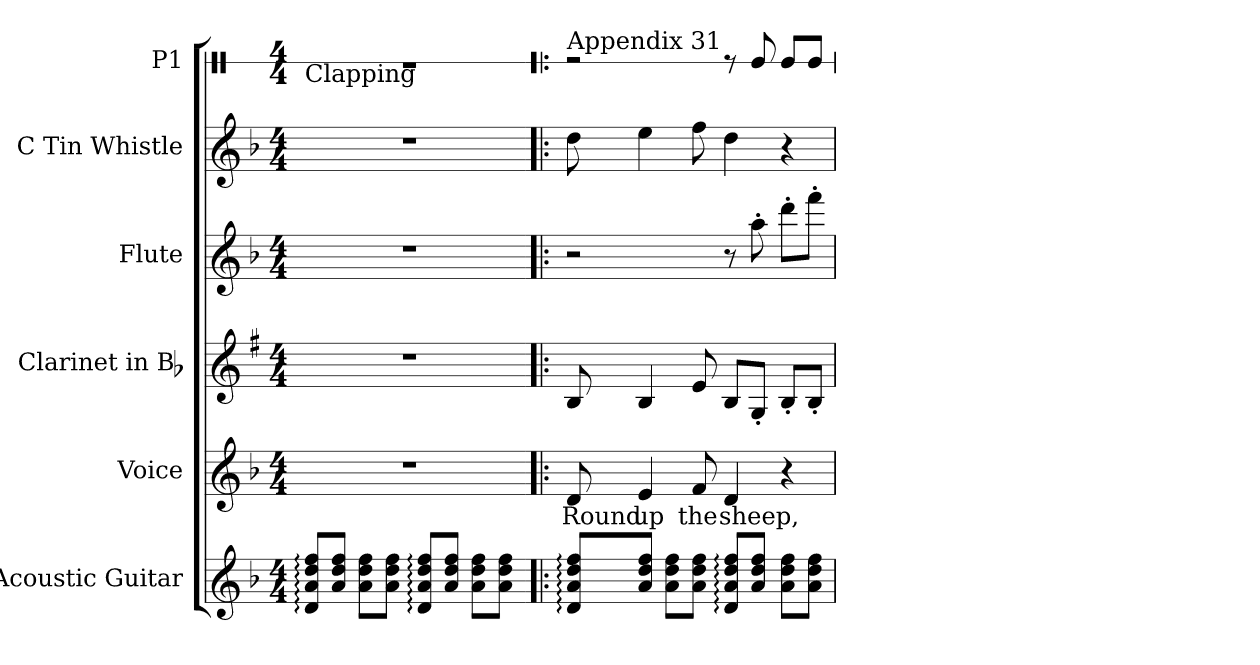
**kern	**kern	**text	**kern	**kern	**kern	**kern
*part6	*part5	*part5	*part4	*part3	*part2	*part1
*staff6	*staff5	*staff5	*staff4	*staff3	*staff2	*staff1
*I"Acoustic Guitar	*I"Voice	*	*I"Clarinet in Bb	*I"Flute	*I"C Tin Whistle	*I"P1
*I'A. Gtr.	*I'Voice	*	*I'Cl.	*I'Fl.	*I'C T. Whistle	*
!!LO:PB:g=z
*	*	*	*	*	*	*stria1
*clefG2	*clefG2	*	*clefG2	*clefG2	*clefG2	*clefX
*ITrd7c12	*	*	*ITrd1c2	*	*ITrd-7c-12	*
*k[b-]	*k[b-]	*	*k[b-]	*k[b-]	*k[b-]	*k[]
*F:	*F:	*	*F:	*F:	*F:	*C:
*M4/4	*M4/4	*	*M4/4	*M4/4	*M4/4	*M4/4
*MM112	*MM112	*	*MM112	*MM112	*MM112	*MM112
=1	=1	=1	=1	=1	=1	=1
!	!	!	!	!	!	!LO:TX:b:t=Clapping
8Di:/ 8Ai:/ 8di:/ 8fi:/L	1r	.	1r	1r	1r	1r
8Ai/ 8di/ 8fi/J	.	.	.	.	.	.
8Ai\ 8di\ 8fi\L	.	.	.	.	.	.
8Ai\ 8di\ 8fi\J	.	.	.	.	.	.
8Di:/ 8Ai:/ 8di:/ 8fi:/L	.	.	.	.	.	.
8Ai/ 8di/ 8fi/J	.	.	.	.	.	.
8Ai\ 8di\ 8fi\L	.	.	.	.	.	.
8Ai\ 8di\ 8fi\J	.	.	.	.	.	.
=2!|:	=2!|:	=2!|:	=2!|:	=2!|:	=2!|:	=2!|:
!	!	!	!	!	!	!LO:TX:a:t=Appendix 31
!	!	!LO:LY:b:color=#000000	!	!	!	!
8Di:/ 8Ai:/ 8di:/ 8fi:/L	8di/	Round	8Ai/	2r	8dddi\	2r
!	!	!LO:LY:b:color=#000000	!	!	!	!
8Ai/ 8di/ 8fi/J	4ei/	up	4Ai/	.	4eeei\	.
8Ai\ 8di\ 8fi\L	.	.	.	.	.	.
!	!	!LO:LY:b:color=#000000	!	!	!	!
8Ai\ 8di\ 8fi\J	8fi/	the	8di/	.	8fffi\	.
!	!	!LO:LY:b:color=#000000	!	!	!	!
8Di:/ 8Ai:/ 8di:/ 8fi:/L	4di/	sheep,	8Ai/L	8r	4dddi\	8r
8Ai/ 8di/ 8fi/J	.	.	8F'i/J	8aa'i\	.	8Rei/
8Ai\ 8di\ 8fi\L	4r	.	8A'i/L	8ddd'i\L	4r	8Rei/L
8Ai\ 8di\ 8fi\J	.	.	8A'i/J	8fff'i\J	.	8Rei/J
=	=	=	=	=	=	=
*-	*-	*-	*-	*-	*-	*-
